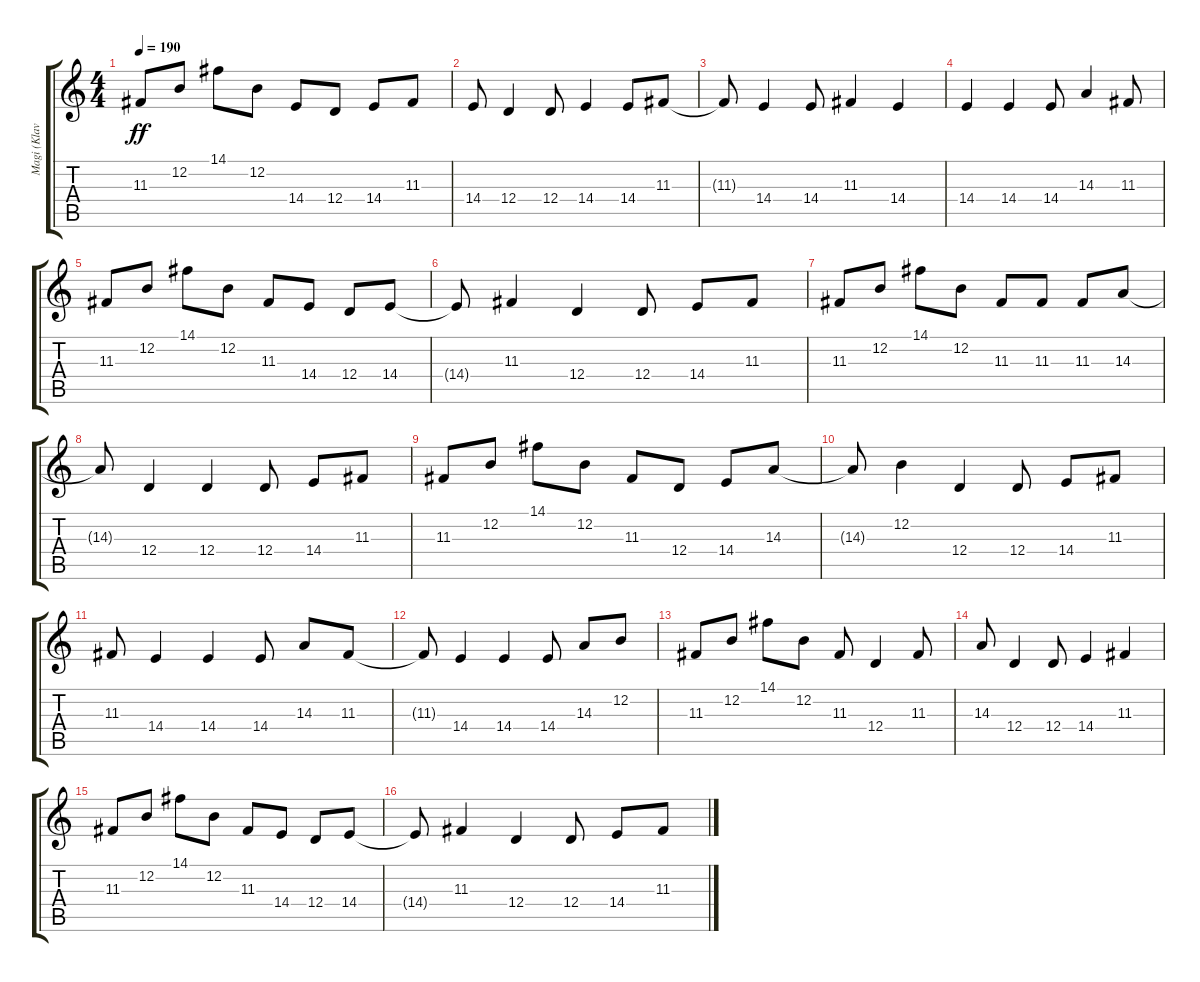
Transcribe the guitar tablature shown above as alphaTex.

\track ("Magi (Klavijature)" "Magi (Klav") {instrument honkytonkpiano}
\staff {score tabs}
\tuning (E4 B3 G3 D3 A2 E2) {hide}
\ts (4 4)
\tempo 190
\clef g2
\ks c
11.3.8{dy ff} 12.2.8 14.1.8 12.2.8 14.4.8 12.4.8 14.4.8 11.3.8 |
14.4.8 12.4.4 12.4.8 14.4.4 14.4.8 11.3.8 |
11.3{t}.8 14.4.4 14.4.8 11.3.4 14.4.4 |
14.4.4 14.4.4 14.4.8 14.3.4 11.3.8 |
11.3.8 12.2.8 14.1.8 12.2.8 11.3.8 14.4.8 12.4.8 14.4.8 |
14.4{t}.8 11.3.4 12.4.4 12.4.8 14.4.8 11.3.8 |
11.3.8 12.2.8 14.1.8 12.2.8 11.3.8 11.3.8 11.3.8 14.3.8 |
14.3{t}.8 12.4.4 12.4.4 12.4.8 14.4.8 11.3.8 |
11.3.8 12.2.8 14.1.8 12.2.8 11.3.8 12.4.8 14.4.8 14.3.8 |
14.3{t}.8 12.2.4 12.4.4 12.4.8 14.4.8 11.3.8 |
11.3.8 14.4.4 14.4.4 14.4.8 14.3.8 11.3.8 |
11.3{t}.8 14.4.4 14.4.4 14.4.8 14.3.8 12.2.8 |
11.3.8 12.2.8 14.1.8 12.2.8 11.3.8 12.4.4 11.3.8 |
14.3.8 12.4.4 12.4.8 14.4.4 11.3.4 |
11.3.8 12.2.8 14.1.8 12.2.8 11.3.8 14.4.8 12.4.8 14.4.8 |
14.4{t}.8 11.3.4 12.4.4 12.4.8 14.4.8 11.3.8
